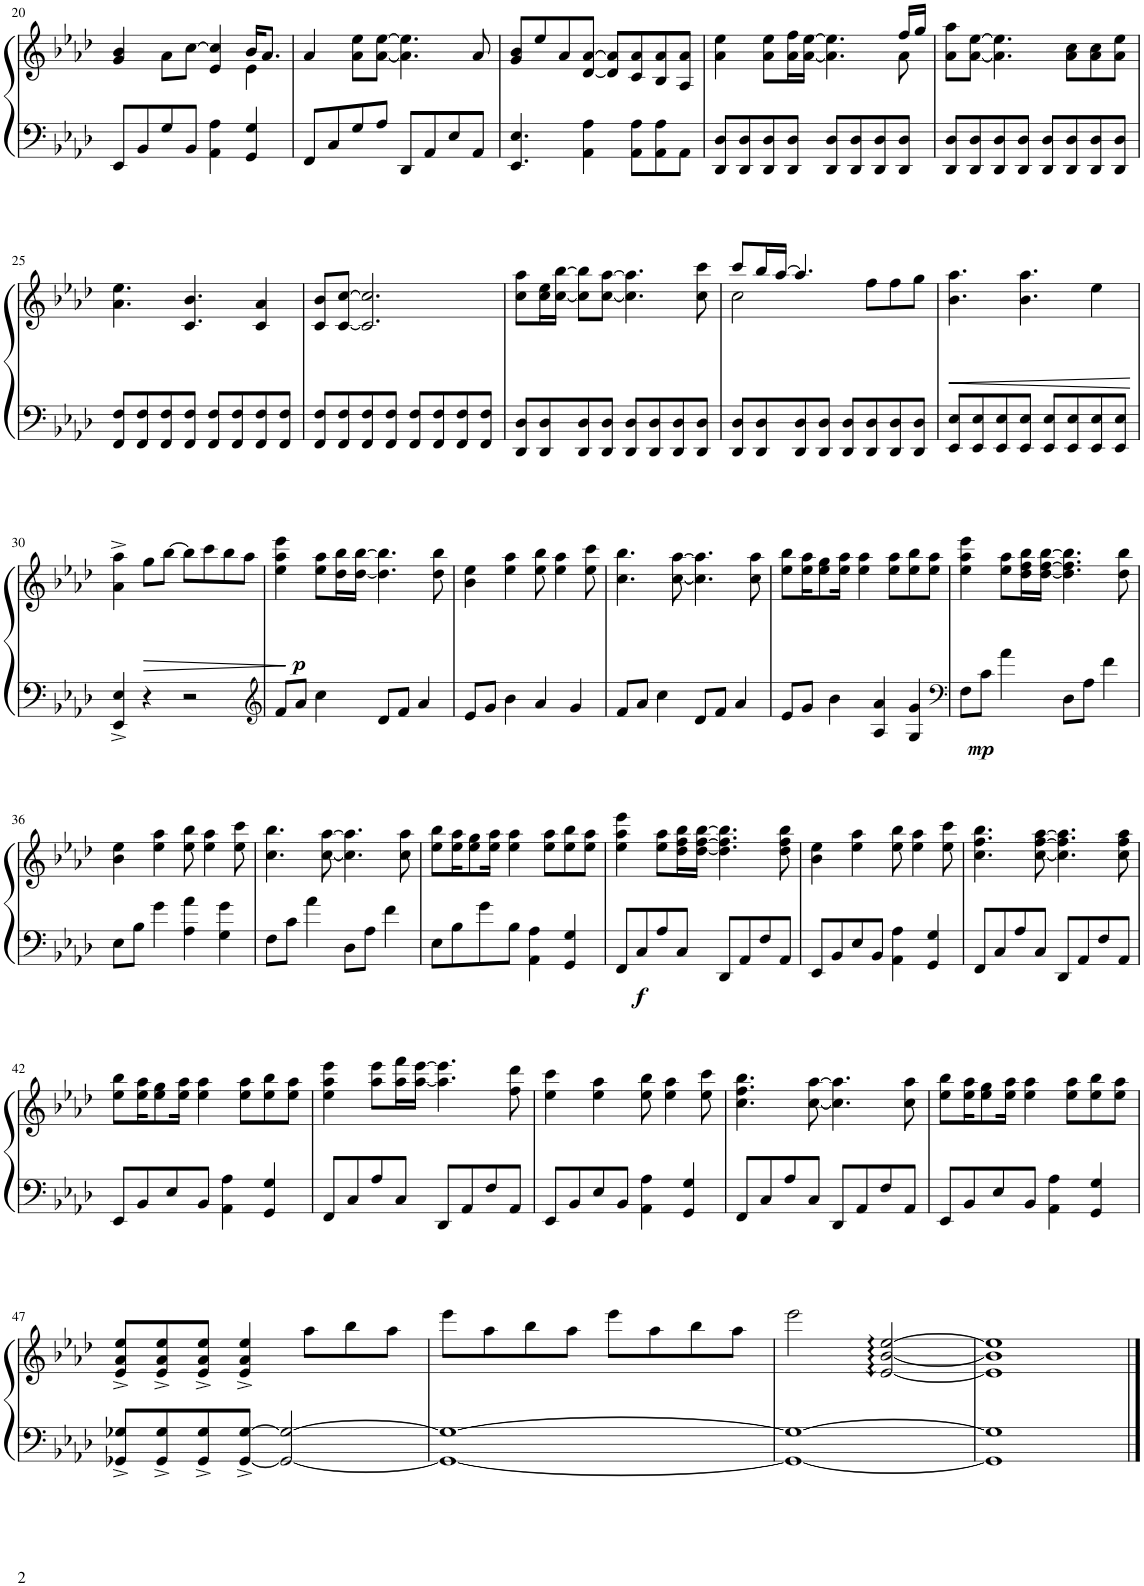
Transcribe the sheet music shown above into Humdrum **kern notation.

**kern	**kern	**dynam
*part1	*part1	*part1
*staff2	*staff1	*staff1/2
*I"Piano	*	*
*I'Pno	*	*
!!LO:PB:g=z
*clefF4	*clefG2	*
*k[b-e-a-d-]	*k[b-e-a-d-]	*
*M4/4	*M4/4	*
=20	=20	=20
*	*^	*
8EE-/L	4g/ 4b-/	2.ryy	.
8BB-/	.	.	.
8G/	8a-\L	.	.
8BB-/J	[8cc\J	.	.
4AA-\ 4A-\	4e-/ 4cc/]	.	.
4GG/ 4G/	16b-/KL	4e-\	.
.	8.a-/J	.	.
*	*v	*v	*
=21	=21	=21
8FF/L	4a-/	.
8C/	.	.
8G/	8a-\ 8ee-\L	.
8A-/J	[8a-\ [8ee-\J	.
8DD-/L	4.a-\] 4.ee-\]	.
8AA-/	.	.
8E-/	.	.
8AA-/J	8a-/	.
=22	=22	=22
4.EE-/ 4.E-/	8g/ 8b-/L	.
.	8ee-/	.
.	8a-/	.
4AA-\ 4A-\	[8d-/ [8a-/J	.
.	8d-/] 8a-/]L	.
8AA-\ 8A-\L	8c/ 8a-/	.
8AA-\ 8A-\	8B-/ 8a-/	.
8AA-\J	8A-/ 8a-/J	.
=23	=23	=23
*	*^	*
8DD-/ 8D-/L	4a-\ 4ee-\	2..ryy	.
8DD-/ 8D-/	.	.	.
8DD-/ 8D-/	8a-\ 8ee-\L	.	.
8DD-/ 8D-/J	16a-\ 16ff\L	.	.
.	[16a-\ [16ee-\JJ	.	.
8DD-/ 8D-/L	4.a-\] 4.ee-\]	.	.
8DD-/ 8D-/	.	.	.
8DD-/ 8D-/	.	.	.
8DD-/ 8D-/J	16ff/LL	8a-\	.
.	16gg/JJ	.	.
*	*v	*v	*
=24	=24	=24
8DD-/ 8D-/L	8a-\ 8aa-\L	.
8DD-/ 8D-/	[8a-\ [8ee-\J	.
8DD-/ 8D-/	4.a-\] 4.ee-\]	.
8DD-/ 8D-/J	.	.
8DD-/ 8D-/L	.	.
8DD-/ 8D-/	8a-\ 8cc\L	.
8DD-/ 8D-/	8a-\ 8cc\	.
8DD-/ 8D-/J	8a-\ 8ee-\J	.
!!LO:LB:g=z
=25	=25	=25
8FF/ 8F/L	4.a-\ 4.ee-\	.
8FF/ 8F/	.	.
8FF/ 8F/	.	.
8FF/ 8F/J	4.c/ 4.b-/	.
8FF/ 8F/L	.	.
8FF/ 8F/	.	.
8FF/ 8F/	4c/ 4a-/	.
8FF/ 8F/J	.	.
=26	=26	=26
8FF/ 8F/L	8c/ 8b-/L	.
8FF/ 8F/	[8c/ [8cc/J	.
8FF/ 8F/	2.c/] 2.cc/]	.
8FF/ 8F/J	.	.
8FF/ 8F/L	.	.
8FF/ 8F/	.	.
8FF/ 8F/	.	.
8FF/ 8F/J	.	.
=27	=27	=27
8DD-/ 8D-/L	8cc\ 8aa-\L	.
8DD-/ 8D-/	16cc\ 16ee-\L	.
.	[16cc\ [16bb-\JJ	.
8DD-/ 8D-/	8cc\] 8bb-\]L	.
8DD-/ 8D-/J	[8cc\ [8aa-\J	.
8DD-/ 8D-/L	4.cc\] 4.aa-\]	.
8DD-/ 8D-/	.	.
8DD-/ 8D-/	.	.
8DD-/ 8D-/J	8cc\ 8ccc\	.
=28	=28	=28
*	*^	*
8DD-/ 8D-/L	8ccc/L	2cc\	.
8DD-/ 8D-/	16bb-/L	.	.
.	[16aa-/JJ	.	.
8DD-/ 8D-/	4.aa-/]	.	.
8DD-/ 8D-/J	.	.	.
8DD-/ 8D-/L	.	2ryy	.
8DD-/ 8D-/	8ff\L	.	.
8DD-/ 8D-/	8ff\	.	.
8DD-/ 8D-/J	8gg\J	.	.
*	*v	*v	*
=29	=29	=29
!	!	!LO:HP:b
8EE-/ 8E-/L	4.b-\ 4.aa-\	<
8EE-/ 8E-/	.	.
8EE-/ 8E-/	.	.
8EE-/ 8E-/J	4.b-\ 4.aa-\	.
8EE-/ 8E-/L	.	.
8EE-/ 8E-/	.	.
8EE-/ 8E-/	4ee-\	.
8EE-/ 8E-/J	.	.
.	.	[
!!LO:LB:g=z
=30	=30	=30
4EE-/^ 4E-/^	4a-\^ 4aa-\^	.
!	!	!LO:HP:b
4r	8gg\L	>
.	[8bb-\J	.
2r	8bb-\L]	.
.	8ccc\	.
.	8bb-\	.
.	8aa-\J	.
.	.	]
=31	=31	=31
*clefG2	*	*
!	!	!LO:DY:b
8f/L	4ee-\ 4aa-\ 4eee-\	p
8a-/J	.	.
4cc\	8ee-\ 8aa-\L	.
.	16dd-\ 16bb-\L	.
.	[16dd-\ [16bb-\JJ	.
8d-/L	4.dd-\] 4.bb-\]	.
8f/J	.	.
4a-/	.	.
.	8dd-\ 8bb-\	.
=32	=32	=32
8e-/L	4b-\ 4ee-\	.
8g/J	.	.
4b-\	4ee-\ 4aa-\	.
4a-/	8ee-\ 8bb-\	.
.	4ee-\ 4aa-\	.
4g/	.	.
.	8ee-\ 8ccc\	.
=33	=33	=33
8f/L	4.cc\ 4.bb-\	.
8a-/J	.	.
4cc\	.	.
.	[8cc\ [8aa-\	.
8d-/L	4.cc\] 4.aa-\]	.
8f/J	.	.
4a-/	.	.
.	8cc\ 8aa-\	.
=34	=34	=34
8e-/L	8ee-\ 8bb-\L	.
8g/J	16ee-\ 16aa-\K	.
.	8ee-\ 8gg\	.
4b-\	.	.
.	16ee-\ 16aa-\Jk	.
.	4ee-\ 4aa-\	.
!	!	!LO:DY:b=2
4A-/ 4a-/	.	mp
.	8ee-\ 8aa-\L	.
4G/ 4g/	8ee-\ 8bb-\	.
.	8ee-\ 8aa-\J	.
=35	=35	=35
*clefF4	*	*
8F\L	4ee-\ 4aa-\ 4eee-\	.
8c\J	.	.
4a-\	8ee-\ 8aa-\L	.
.	16dd-\ 16ff\ 16bb-\L	.
.	[16dd-\ [16ff\ [16bb-\JJ	.
8D-\L	4.dd-\] 4.ff\] 4.bb-\]	.
8A-\J	.	.
4f\	.	.
.	8dd-\ 8bb-\	.
!!LO:LB:g=z
=36	=36	=36
8E-\L	4b-\ 4ee-\	.
8B-\J	.	.
4g\	4ee-\ 4aa-\	.
4A-\ 4a-\	8ee-\ 8bb-\	.
.	4ee-\ 4aa-\	.
4G\ 4g\	.	.
.	8ee-\ 8ccc\	.
=37	=37	=37
8F\L	4.cc\ 4.bb-\	.
8c\J	.	.
4a-\	.	.
.	[8cc\ [8aa-\	.
8D-\L	4.cc\] 4.aa-\]	.
8A-\J	.	.
4f\	.	.
.	8cc\ 8aa-\	.
=38	=38	=38
8E-\L	8ee-\ 8bb-\L	.
8B-\	16ee-\ 16aa-\K	.
.	8ee-\ 8gg\	.
8g\	.	.
.	16ee-\ 16aa-\Jk	.
8B-\J	4ee-\ 4aa-\	.
!	!	!LO:DY:b=2
4AA-\ 4A-\	.	f
.	8ee-\ 8aa-\L	.
4GG/ 4G/	8ee-\ 8bb-\	.
.	8ee-\ 8aa-\J	.
=39	=39	=39
8FF/L	4ee-\ 4aa-\ 4eee-\	.
8C/	.	.
8A-/	8ee-\ 8aa-\L	.
8C/J	16dd-\ 16ff\ 16bb-\L	.
.	[16dd-\ [16ff\ [16bb-\JJ	.
8DD-/L	4.dd-\] 4.ff\] 4.bb-\]	.
8AA-/	.	.
8F/	.	.
8AA-/J	8dd-\ 8ff\ 8bb-\	.
=40	=40	=40
8EE-/L	4b-\ 4ee-\	.
8BB-/	.	.
8E-/	4ee-\ 4aa-\	.
8BB-/J	.	.
4AA-\ 4A-\	8ee-\ 8bb-\	.
.	4ee-\ 4aa-\	.
4GG/ 4G/	.	.
.	8ee-\ 8ccc\	.
=41	=41	=41
8FF/L	4.cc\ 4.ff\ 4.bb-\	.
8C/	.	.
8A-/	.	.
8C/J	[8cc\ [8ff\ [8aa-\	.
8DD-/L	4.cc\] 4.ff\] 4.aa-\]	.
8AA-/	.	.
8F/	.	.
8AA-/J	8cc\ 8ff\ 8aa-\	.
!!LO:LB:g=z
=42	=42	=42
8EE-/L	8ee-\ 8bb-\L	.
8BB-/	16ee-\ 16aa-\K	.
.	8ee-\ 8gg\	.
8E-/	.	.
.	16ee-\ 16aa-\Jk	.
8BB-/J	4ee-\ 4aa-\	.
4AA-\ 4A-\	.	.
.	8ee-\ 8aa-\L	.
4GG/ 4G/	8ee-\ 8bb-\	.
.	8ee-\ 8aa-\J	.
=43	=43	=43
8FF/L	4ee-\ 4aa-\ 4eee-\	.
8C/	.	.
8A-/	8aa-\ 8eee-\L	.
8C/J	16aa-\ 16fff\L	.
.	[16aa-\ [16eee-\JJ	.
8DD-/L	4.aa-\] 4.eee-\]	.
8AA-/	.	.
8F/	.	.
8AA-/J	8ff\ 8ddd-\	.
=44	=44	=44
8EE-/L	4ee-\ 4ccc\	.
8BB-/	.	.
8E-/	4ee-\ 4aa-\	.
8BB-/J	.	.
4AA-\ 4A-\	8ee-\ 8bb-\	.
.	4ee-\ 4aa-\	.
4GG/ 4G/	.	.
.	8ee-\ 8ccc\	.
=45	=45	=45
8FF/L	4.cc\ 4.ff\ 4.bb-\	.
8C/	.	.
8A-/	.	.
8C/J	[8cc\ [8aa-\	.
8DD-/L	4.cc\] 4.aa-\]	.
8AA-/	.	.
8F/	.	.
8AA-/J	8cc\ 8aa-\	.
=46	=46	=46
8EE-/L	8ee-\ 8bb-\L	.
8BB-/	16ee-\ 16aa-\K	.
.	8ee-\ 8gg\	.
8E-/	.	.
.	16ee-\ 16aa-\Jk	.
8BB-/J	4ee-\ 4aa-\	.
4AA-\ 4A-\	.	.
.	8ee-\ 8aa-\L	.
4GG/ 4G/	8ee-\ 8bb-\	.
.	8ee-\ 8aa-\J	.
!!LO:LB:g=z
=47	=47	=47
8GG-X/^ 8G-X/^L	8e-/^ 8a-/^ 8ee-/^L	.
8GG-/^ 8G-/^	8e-/^ 8a-/^ 8ee-/^	.
8GG-/^ 8G-/^	8e-/^ 8a-/^ 8ee-/^J	.
[8GG-/^ [8G-/^J	4e-/^ 4a-/^ 4ee-/^	.
2GG-/_ 2G-/_	.	.
.	8aa-\L	.
.	8bb-\	.
.	8aa-\J	.
=48	=48	=48
1GG-_ 1G-_	8eee-\L	.
.	8aa-\	.
.	8bb-\	.
.	8aa-\J	.
.	8eee-\L	.
.	8aa-\	.
.	8bb-\	.
.	8aa-\J	.
=49	=49	=49
1GG-_ 1G-_	2eee-\	.
.	[2e-/ [2b-/ [2ee-/	.
=50	=50	=50
1GG-] 1G-]	1e-] 1b-] 1ee-]	.
==	==	==
*-	*-	*-
